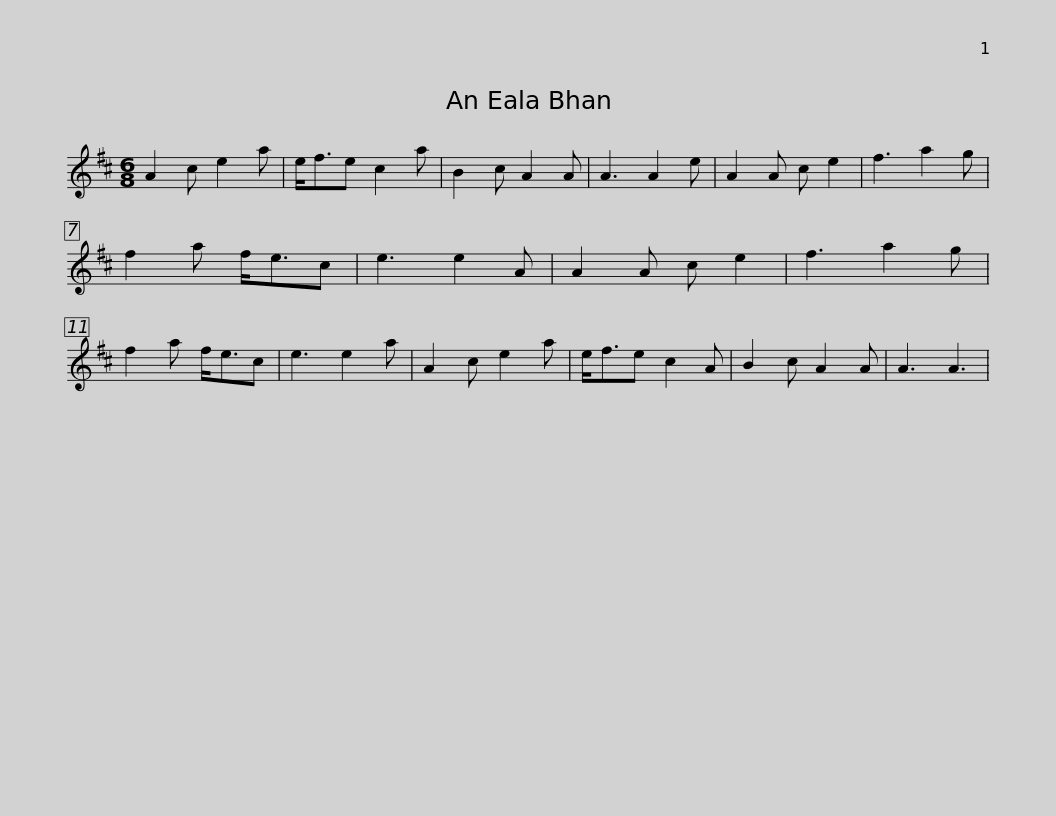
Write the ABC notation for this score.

X:1
L:1/8
M:6/8
I:linebreak $
K:D
V:1 treble
V:1
 A2 c e2 a | e<fe c2 a | B2 c A2 A | A3 A2 e | A2 A c e2 | %5
 f3 a2 g | f2 a f<ec | e3 e2 A | A2 A c e2 |$ f3 a2 g | %10
 f2 a f<ec | e3 e2 a | A2 c e2 a | e<fe c2 A | B2 c A2 A | %15
 A3 A3 | %16
